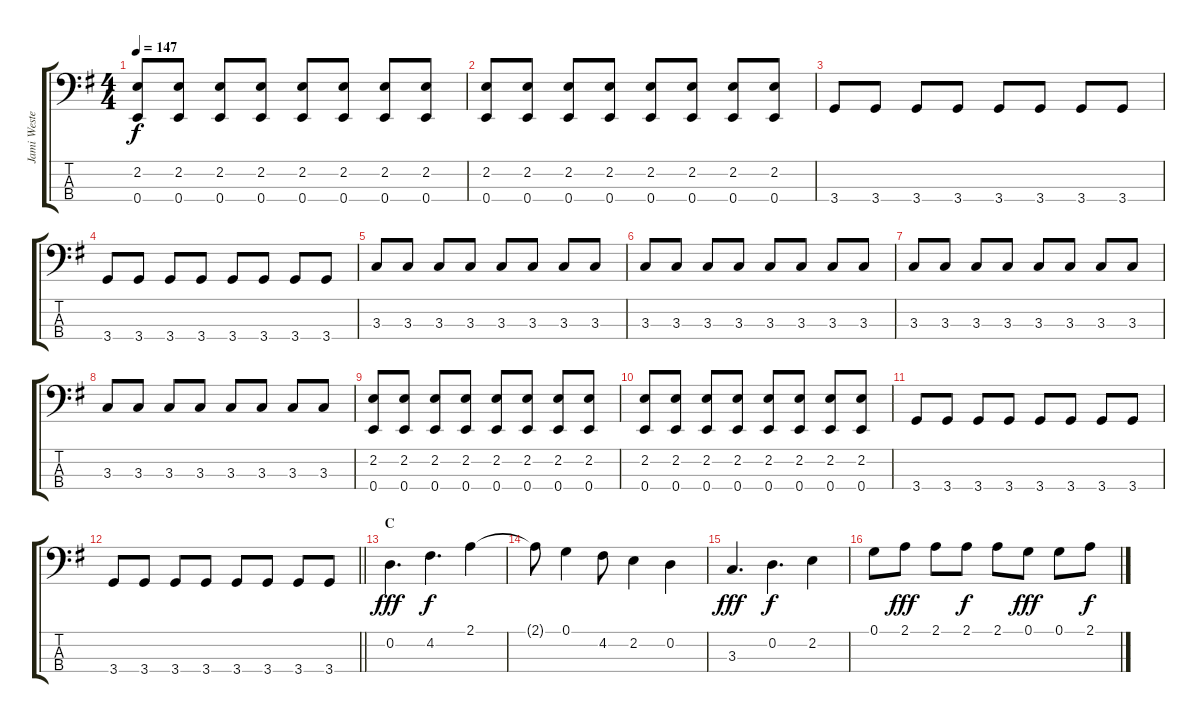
\track ("Jami Westergård" "Jami Weste") {instrument slapbass1}
\staff {score tabs}
\tuning (G2 D2 A1 E1) {hide}
\ts (4 4)
\tempo 147
\clef f4
\ks eminor
(2.2 0.4).8{dy f} (2.2 0.4).8 (2.2 0.4).8 (2.2 0.4).8 (2.2 0.4).8 (2.2 0.4).8 (2.2 0.4).8 (2.2 0.4).8 |
(2.2 0.4).8 (2.2 0.4).8 (2.2 0.4).8 (2.2 0.4).8 (2.2 0.4).8 (2.2 0.4).8 (2.2 0.4).8 (2.2 0.4).8 |
3.4.8 3.4.8 3.4.8 3.4.8 3.4.8 3.4.8 3.4.8 3.4.8 |
3.4.8 3.4.8 3.4.8 3.4.8 3.4.8 3.4.8 3.4.8 3.4.8 |
3.3.8 3.3.8 3.3.8 3.3.8 3.3.8 3.3.8 3.3.8 3.3.8 |
3.3.8 3.3.8 3.3.8 3.3.8 3.3.8 3.3.8 3.3.8 3.3.8 |
3.3.8 3.3.8 3.3.8 3.3.8 3.3.8 3.3.8 3.3.8 3.3.8 |
3.3.8 3.3.8 3.3.8 3.3.8 3.3.8 3.3.8 3.3.8 3.3.8 |
(2.2 0.4).8 (2.2 0.4).8 (2.2 0.4).8 (2.2 0.4).8 (2.2 0.4).8 (2.2 0.4).8 (2.2 0.4).8 (2.2 0.4).8 |
(2.2 0.4).8 (2.2 0.4).8 (2.2 0.4).8 (2.2 0.4).8 (2.2 0.4).8 (2.2 0.4).8 (2.2 0.4).8 (2.2 0.4).8 |
3.4.8 3.4.8 3.4.8 3.4.8 3.4.8 3.4.8 3.4.8 3.4.8 |
\barLineRight lightlight
3.4.8 3.4.8 3.4.8 3.4.8 3.4.8 3.4.8 3.4.8 3.4.8 |
\section ("" "C")
0.2.4{d dy fff} 4.2.4{d dy f} 2.1.4 |
2.1{t}.8 0.1.4 4.2.8 2.2.4 0.2.4 |
3.3.4{d dy fff} 0.2.4{d dy f} 2.2.4 |
0.1.8 2.1.8{dy fff} 2.1.8 2.1.8{dy f} 2.1.8 0.1.8{dy fff} 0.1.8 2.1.8{dy f}
